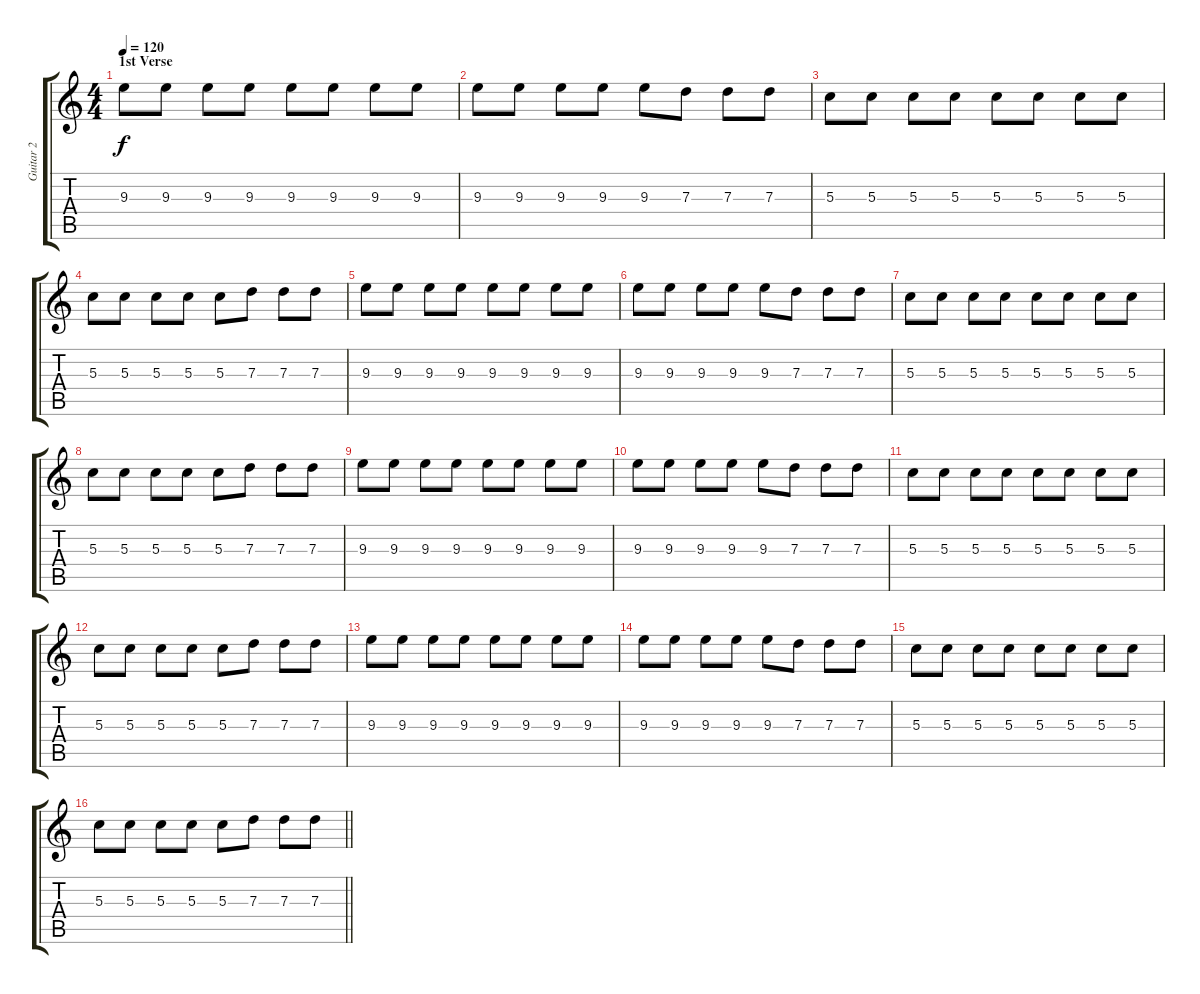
\track ("Guitar 2" "Guitar 2") {instrument distortionguitar}
\staff {score tabs}
\tuning (E4 B3 G3 D3 A2 E2) {hide}
\ts (4 4)
\section ("" "1st Verse")
\tempo 120
\clef g2
\ks c
9.3.8{dy f volume 7} 9.3.8 9.3.8 9.3.8 9.3.8 9.3.8 9.3.8 9.3.8 |
9.3.8 9.3.8 9.3.8 9.3.8 9.3.8 7.3.8 7.3.8 7.3.8 |
5.3.8 5.3.8 5.3.8 5.3.8 5.3.8 5.3.8 5.3.8 5.3.8 |
5.3.8 5.3.8 5.3.8 5.3.8 5.3.8 7.3.8 7.3.8 7.3.8 |
9.3.8 9.3.8 9.3.8 9.3.8 9.3.8 9.3.8 9.3.8 9.3.8 |
9.3.8 9.3.8 9.3.8 9.3.8 9.3.8 7.3.8 7.3.8 7.3.8 |
5.3.8 5.3.8 5.3.8 5.3.8 5.3.8 5.3.8 5.3.8 5.3.8 |
5.3.8 5.3.8 5.3.8 5.3.8 5.3.8 7.3.8 7.3.8 7.3.8 |
9.3.8 9.3.8 9.3.8 9.3.8 9.3.8 9.3.8 9.3.8 9.3.8 |
9.3.8 9.3.8 9.3.8 9.3.8 9.3.8 7.3.8 7.3.8 7.3.8 |
5.3.8 5.3.8 5.3.8 5.3.8 5.3.8 5.3.8 5.3.8 5.3.8 |
5.3.8 5.3.8 5.3.8 5.3.8 5.3.8 7.3.8 7.3.8 7.3.8 |
9.3.8 9.3.8 9.3.8 9.3.8 9.3.8 9.3.8 9.3.8 9.3.8 |
9.3.8 9.3.8 9.3.8 9.3.8 9.3.8 7.3.8 7.3.8 7.3.8 |
5.3.8 5.3.8 5.3.8 5.3.8 5.3.8 5.3.8 5.3.8 5.3.8 |
\barLineRight lightlight
5.3.8 5.3.8 5.3.8 5.3.8 5.3.8 7.3.8 7.3.8 7.3.8
